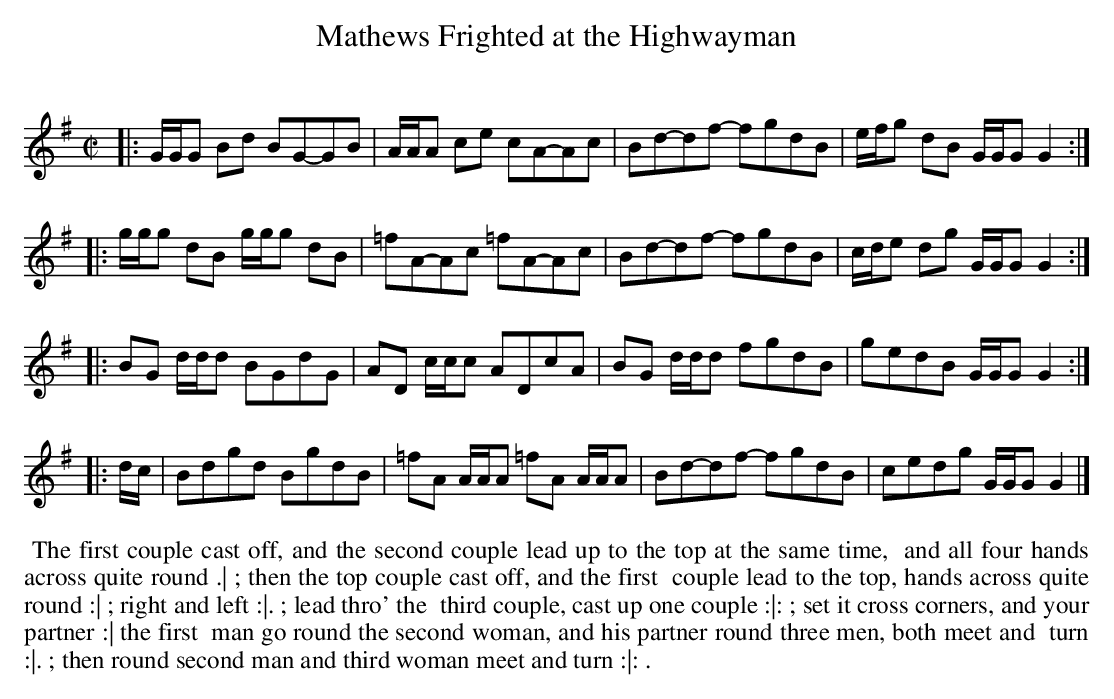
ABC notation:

X:1
T: Mathews Frighted at the Highwayman
C:
M: C|
L: 1/8
K: G
|:\
G/G/G Bd BG-GB | A/A/A ce cA-Ac |\
Bd-df- fgdB | e/f/g dB G/G/G G2 :|
|:\
g/g/g dB g/g/g dB | =fA-Ac =fA-Ac |\
Bd-df- fgdB | c/d/e dg G/G/G G2 :|
|:\
BG d/d/d BGdG | AD c/c/c ADcA |\
BG d/d/d fgdB | gedB G/G/G G2 :|
|: d/c/ |\
Bdgd BgdB | =fA A/A/A =fA A/A/A |\
Bd-df- fgdB | cedg G/G/G G2 |]
